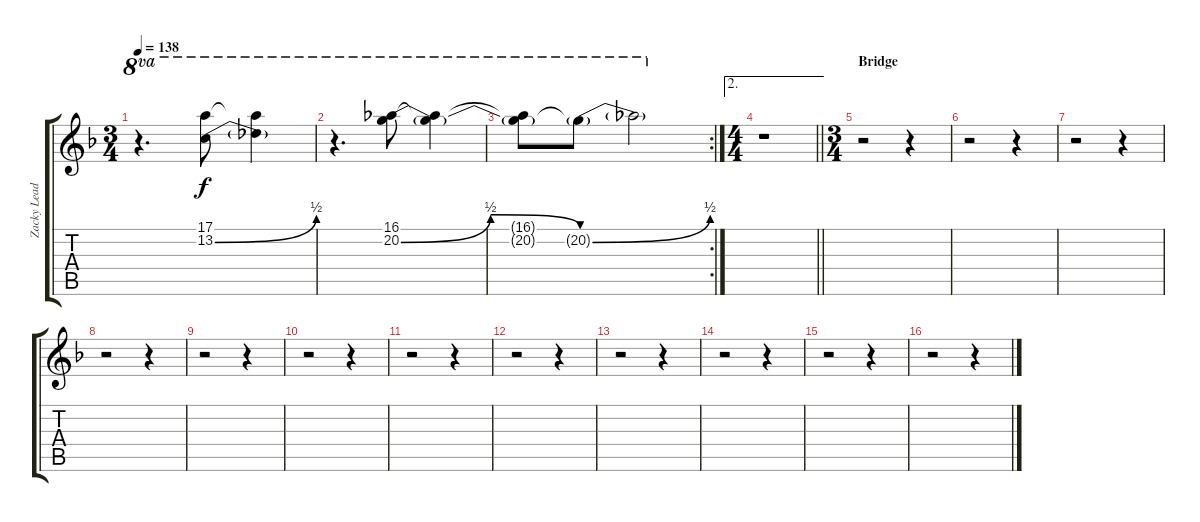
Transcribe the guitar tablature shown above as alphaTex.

\track ("Zacky Lead" "Zacky Lead") {instrument overdrivenguitar}
\staff {score tabs}
\tuning (E4 B3 G3 D3 A2 D2) {hide}
\ts (3 4)
\tempo 138
\clef g2
\ks f
r.4{d ot 8va dy f} (17.1 13.2{be (bend 0 0 60 2)}).8{ot 8va} (17.1{t} 13.2{t}).4{ot 8va} |
r.4{d ot 8va} (16.1 20.2{be (bendrelease 0 0 15 2 40 2 60 0)}).8{ot 8va} (16.1{t} 20.2{t}).4{ot 8va} |
\rc 2
(16.1{t} 20.2{t}).8{ot 8va} 20.2{be (bend 0 0 60 2) t}.8{ot 8va} 20.2{t}.2{ot 8va} |
\ae 2
\ts (4 4)
\barLineRight lightlight
r.1 |
\ts (3 4)
\section ("" "Bridge")
r.2 r.4 |
r.2 r.4 |
r.2 r.4 |
r.2 r.4 |
r.2 r.4 |
r.2 r.4 |
r.2 r.4 |
r.2 r.4 |
r.2 r.4 |
r.2 r.4 |
r.2 r.4 |
r.2 r.4
